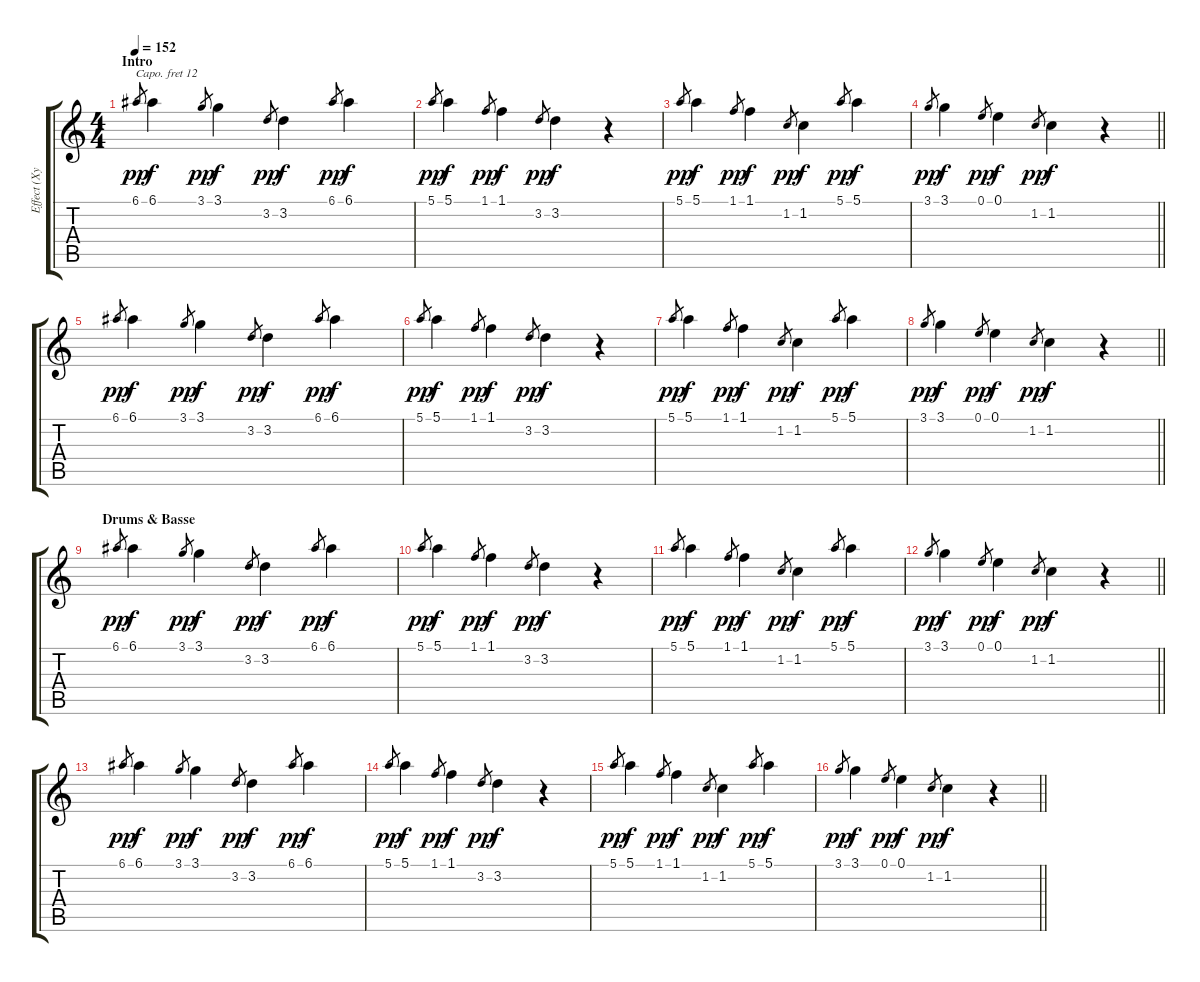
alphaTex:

\track ("Effect (Xylophone)(synth)" "Effect (Xy") {instrument marimba}
\staff {score tabs}
\capo 12
\tuning (E4 B3 G3 D3 A2 E2) {hide}
\ts (4 4)
\section ("" "Intro")
\tempo 152
\clef g2
\ks c
6.1.8{gr dy pp instrument marimba} 6.1.4{dy f} 3.1.8{gr dy pp} 3.1.4{dy f} 3.2.8{gr dy pp} 3.2.4{dy f} 6.1.8{gr dy pp} 6.1.4{dy f} |
5.1.8{gr dy pp} 5.1.4{dy f} 1.1.8{gr dy pp} 1.1.4{dy f} 3.2.8{gr dy pp} 3.2.4{dy f} r.4 |
5.1.8{gr dy pp} 5.1.4{dy f} 1.1.8{gr dy pp} 1.1.4{dy f} 1.2.8{gr dy pp} 1.2.4{dy f} 5.1.8{gr dy pp} 5.1.4{dy f} |
\barLineRight lightlight
3.1.8{gr dy pp} 3.1.4{dy f} 0.1.8{gr dy pp} 0.1.4{dy f} 1.2.8{gr dy pp} 1.2.4{dy f} r.4 |
6.1.8{gr dy pp} 6.1.4{dy f} 3.1.8{gr dy pp} 3.1.4{dy f} 3.2.8{gr dy pp} 3.2.4{dy f} 6.1.8{gr dy pp} 6.1.4{dy f} |
5.1.8{gr dy pp} 5.1.4{dy f} 1.1.8{gr dy pp} 1.1.4{dy f} 3.2.8{gr dy pp} 3.2.4{dy f} r.4 |
5.1.8{gr dy pp} 5.1.4{dy f} 1.1.8{gr dy pp} 1.1.4{dy f} 1.2.8{gr dy pp} 1.2.4{dy f} 5.1.8{gr dy pp} 5.1.4{dy f} |
\barLineRight lightlight
3.1.8{gr dy pp} 3.1.4{dy f} 0.1.8{gr dy pp} 0.1.4{dy f} 1.2.8{gr dy pp} 1.2.4{dy f} r.4 |
\section ("" "Drums & Basse")
6.1.8{gr dy pp} 6.1.4{dy f} 3.1.8{gr dy pp} 3.1.4{dy f} 3.2.8{gr dy pp} 3.2.4{dy f} 6.1.8{gr dy pp} 6.1.4{dy f} |
5.1.8{gr dy pp} 5.1.4{dy f} 1.1.8{gr dy pp} 1.1.4{dy f} 3.2.8{gr dy pp} 3.2.4{dy f} r.4 |
5.1.8{gr dy pp} 5.1.4{dy f} 1.1.8{gr dy pp} 1.1.4{dy f} 1.2.8{gr dy pp} 1.2.4{dy f} 5.1.8{gr dy pp} 5.1.4{dy f} |
\barLineRight lightlight
3.1.8{gr dy pp} 3.1.4{dy f} 0.1.8{gr dy pp} 0.1.4{dy f} 1.2.8{gr dy pp} 1.2.4{dy f} r.4 |
6.1.8{gr dy pp} 6.1.4{dy f} 3.1.8{gr dy pp} 3.1.4{dy f} 3.2.8{gr dy pp} 3.2.4{dy f} 6.1.8{gr dy pp} 6.1.4{dy f} |
5.1.8{gr dy pp} 5.1.4{dy f} 1.1.8{gr dy pp} 1.1.4{dy f} 3.2.8{gr dy pp} 3.2.4{dy f} r.4 |
5.1.8{gr dy pp} 5.1.4{dy f} 1.1.8{gr dy pp} 1.1.4{dy f} 1.2.8{gr dy pp} 1.2.4{dy f} 5.1.8{gr dy pp} 5.1.4{dy f} |
\barLineRight lightlight
3.1.8{gr dy pp} 3.1.4{dy f} 0.1.8{gr dy pp} 0.1.4{dy f} 1.2.8{gr dy pp} 1.2.4{dy f} r.4
